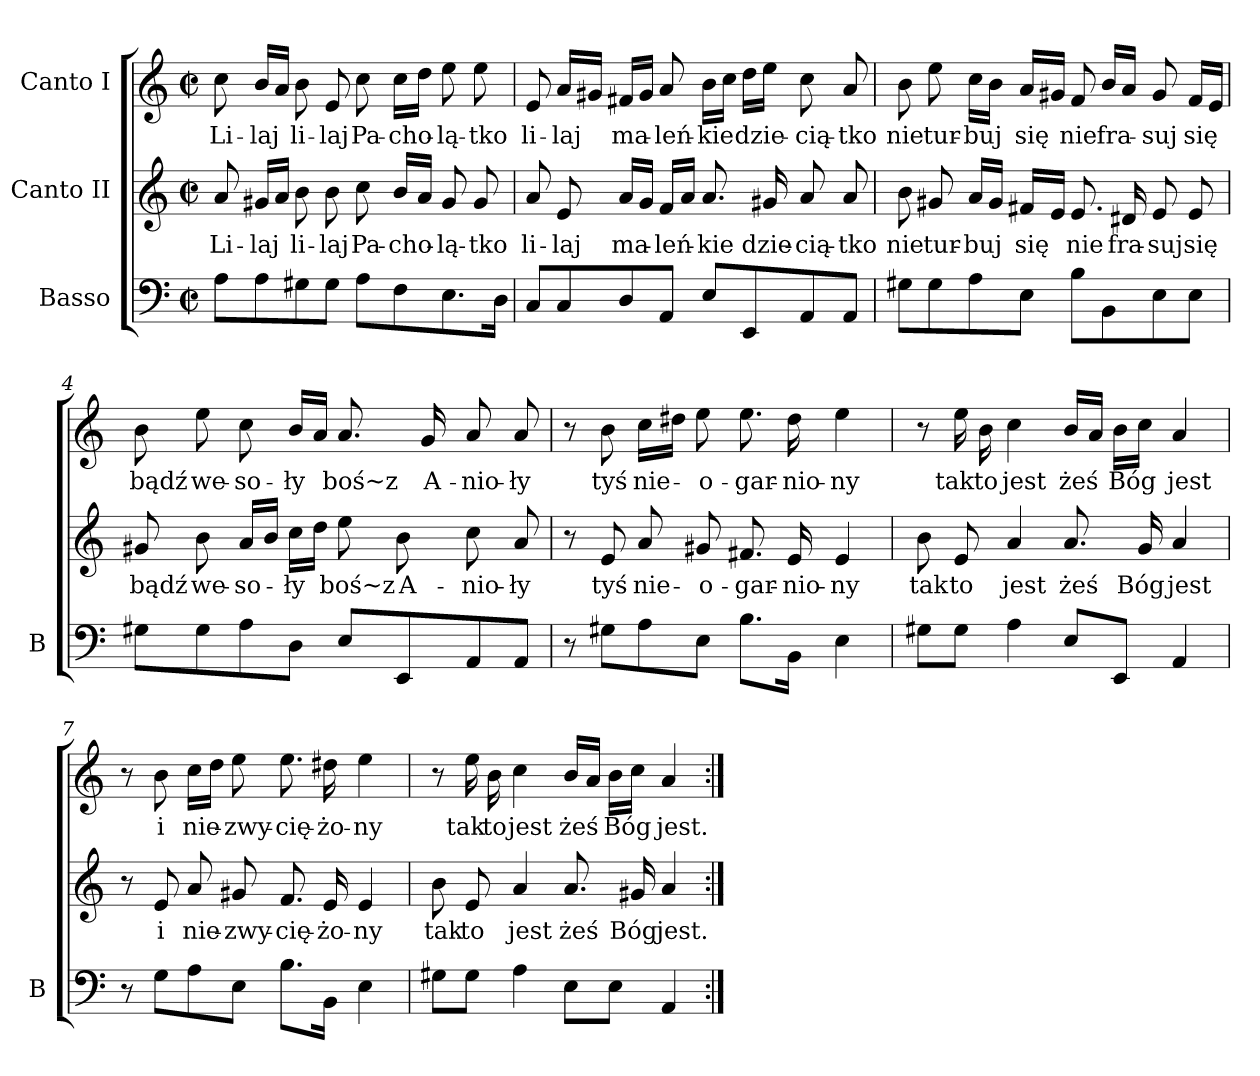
**kern	**kern	**text	**kern	**text
*part3	*part2	*part2	*part1	*part1
*staff3	*staff2	*staff2	*staff1	*staff1
*I"Basso	*I"Canto II	*	*I"Canto I	*
*I'B	*	*	*	*
*clefF4	*clefG2	*	*clefG2	*
*k[]	*k[]	*	*k[]	*
*M2/2	*M2/2	*	*M2/2	*
*met(c|)	*met(c|)	*	*met(c|)	*
=1	=1	=1	=1	=1
8A\L	8a	Li-	8cc	Li-
8A\	16g#XLL	-laj	16bLL	-laj
.	16aJJ	.	16aJJ	.
8G#X\	8b	li-	8b	li-
8G#\J	8b	-laj	8e	-laj
8A\L	8cc	Pa-	8cc	Pa-
8F\	16bLL	-cho-	16ccLL	-cho-
.	16aJJ	.	16ddJJ	.
8.E\	8g#	-lą-	8ee	-lą-
.	8g#	-tko	8ee	-tko
16D\Jk	.	.	.	.
=2	=2	=2	=2	=2
8C/L	8a	li-	8e	li-
8C/	8e	-laj	16aLL	-laj
.	.	.	16g#XJJ	.
8D/	16aLL	ma-	16f#XLL	ma-
.	16gJJ	.	16g#JJ	.
8AA/J	16fLL	-leń-	8a	-leń-
.	16aJJ	.	.	.
8E/L	8.a	-kie	16bLL	-kie
.	.	.	16ccJJ	.
8EE/	.	.	16ddLL	dzie-
.	16g#X	dzie-	16eeJJ	.
8AA/	8a	-cią-	8cc	-cią-
8AA/J	8a	-tko	8a	-tko
=3	=3	=3	=3	=3
8G#X\L	8b	nie	8b	nie
8G#\	8g#X	tur-	8ee	tur-
8A\	16aLL	-buj	16ccLL	-buj
.	16g#JJ	.	16bJJ	.
8E\J	16f#XLL	się	16aLL	się
.	16eJJ	.	16g#XJJ	.
8B\L	8.e	nie	8f	nie
8BB\	.	.	16bLL	fra-
.	16d#X	fra-	16aJJ	.
8E\	8e	-suj	8g#	-suj
8E\J	8e	się	16fLL	się
.	.	.	16eJJ	.
=4	=4	=4	=4	=4
8G#X\L	8g#X	bądź	8b	bądź
8G#\	8b	we-	8ee	we-
8A\	16aLL	-so-	8cc	-so-
.	16bJJ	.	.	.
8D\J	16ccLL	-ły	16bLL	-ły
.	16ddJJ	.	16aJJ	.
8E/L	8ee	boś~z	8.a	boś~z
8EE/	8b	A-	.	.
.	.	.	16g	A-
8AA/	8cc	-nio-	8a	-nio-
8AA/J	8a	-ły	8a	-ły
=5	=5	=5	=5	=5
8r	8r	.	8r	.
8G#X\L	8e	tyś	8b	tyś
8A\	8a	nie-	16ccLL	nie-
.	.	.	16dd#XJJ	.
8E\J	8g#X	-o-	8ee	-o-
8.B\L	8.f#X	-gar-	8.ee	-gar-
16BB\Jk	16e	-nio-	16dd#	-nio-
4E	4e	-ny	4ee	-ny
=6	=6	=6	=6	=6
8G#X\L	8b	tak	8r	.
8G#\J	8e	to	16ee	tak
.	.	.	16b	to
4A	4a	jest	4cc	jest
8E/L	8.a	żeś	16bLL	żeś
.	.	.	16aJJ	.
8EE/J	.	.	16bLL	Bóg
.	16g	Bóg	16ccJJ	.
4AA	4a	jest	4a	jest
=7	=7	=7	=7	=7
8r	8r	.	8r	.
8G\L	8e	i	8b	i
8A\	8a	nie-	16ccLL	nie-
.	.	.	16ddJJ	.
8E\J	8g#X	-zwy-	8ee	-zwy-
8.B\L	8.f	-cię-	8.ee	-cię-
16BB\Jk	16e	-żo-	16dd#X	-żo-
4E	4e	-ny	4ee	-ny
=8	=8	=8	=8	=8
8G#X\L	8b	tak	8r	.
8G#\J	8e	to	16ee	tak
.	.	.	16b	to
4A	4a	jest	4cc	jest
8E\L	8.a	żeś	16bLL	żeś
.	.	.	16aJJ	.
8E\J	.	.	16bLL	Bóg
.	16g#X	Bóg	16ccJJ	.
4AA	4a	jest.	4a	jest.
=:|!	=:|!	=:|!	=:|!	=:|!
*-	*-	*-	*-	*-
